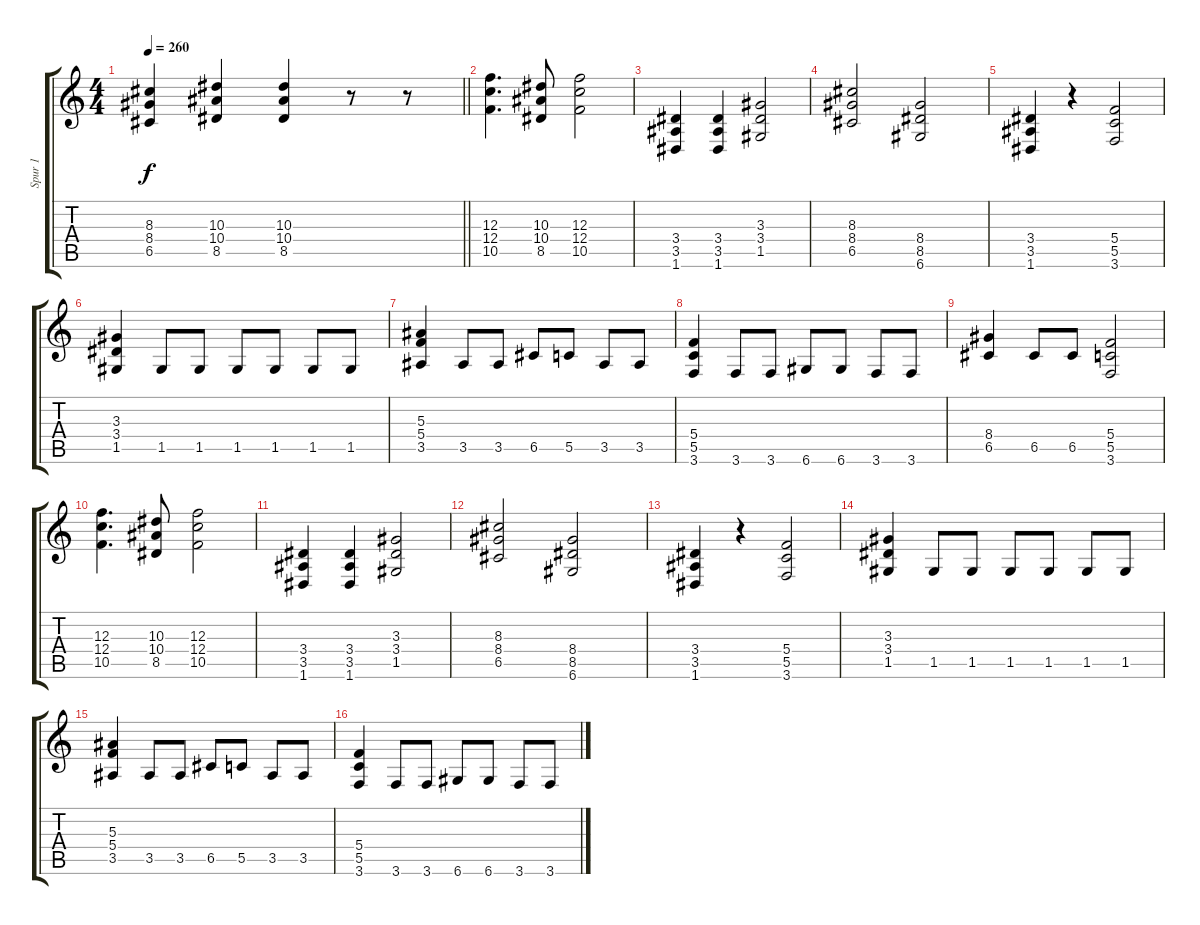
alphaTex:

\track ("Spur 1" "Spur 1") {instrument distortionguitar}
\staff {score tabs}
\tuning (D4 A3 F3 C3 G2 D2) {hide}
\ts (4 4)
\tempo 260
\clef g2
\barLineRight lightlight
\ks c
(8.3 8.4 6.5).4{dy f} (10.3 10.4 8.5).4 (10.3 10.4 8.5).4 r.8 r.8 |
(12.3 12.4 10.5).4{d} (10.3 10.4 8.5).8 (12.3 12.4 10.5).2 |
(3.4 3.5 1.6).4 (3.4 3.5 1.6).4 (3.3 3.4 1.5).2 |
(8.3 8.4 6.5).2 (8.4 8.5 6.6).2 |
(3.4 3.5 1.6).4 r.4 (5.4 5.5 3.6).2 |
(3.3 3.4 1.5).4 1.5.8 1.5.8 1.5.8 1.5.8 1.5.8 1.5.8 |
(5.3 5.4 3.5).4 3.5.8 3.5.8 6.5.8 5.5.8 3.5.8 3.5.8 |
(5.4 5.5 3.6).4 3.6.8 3.6.8 6.6.8 6.6.8 3.6.8 3.6.8 |
(8.4 6.5).4 6.5.8 6.5.8 (5.4 5.5 3.6).2 |
(12.3 12.4 10.5).4{d} (10.3 10.4 8.5).8 (12.3 12.4 10.5).2 |
(3.4 3.5 1.6).4 (3.4 3.5 1.6).4 (3.3 3.4 1.5).2 |
(8.3 8.4 6.5).2 (8.4 8.5 6.6).2 |
(3.4 3.5 1.6).4 r.4 (5.4 5.5 3.6).2 |
(3.3 3.4 1.5).4 1.5.8 1.5.8 1.5.8 1.5.8 1.5.8 1.5.8 |
(5.3 5.4 3.5).4 3.5.8 3.5.8 6.5.8 5.5.8 3.5.8 3.5.8 |
(5.4 5.5 3.6).4 3.6.8 3.6.8 6.6.8 6.6.8 3.6.8 3.6.8
